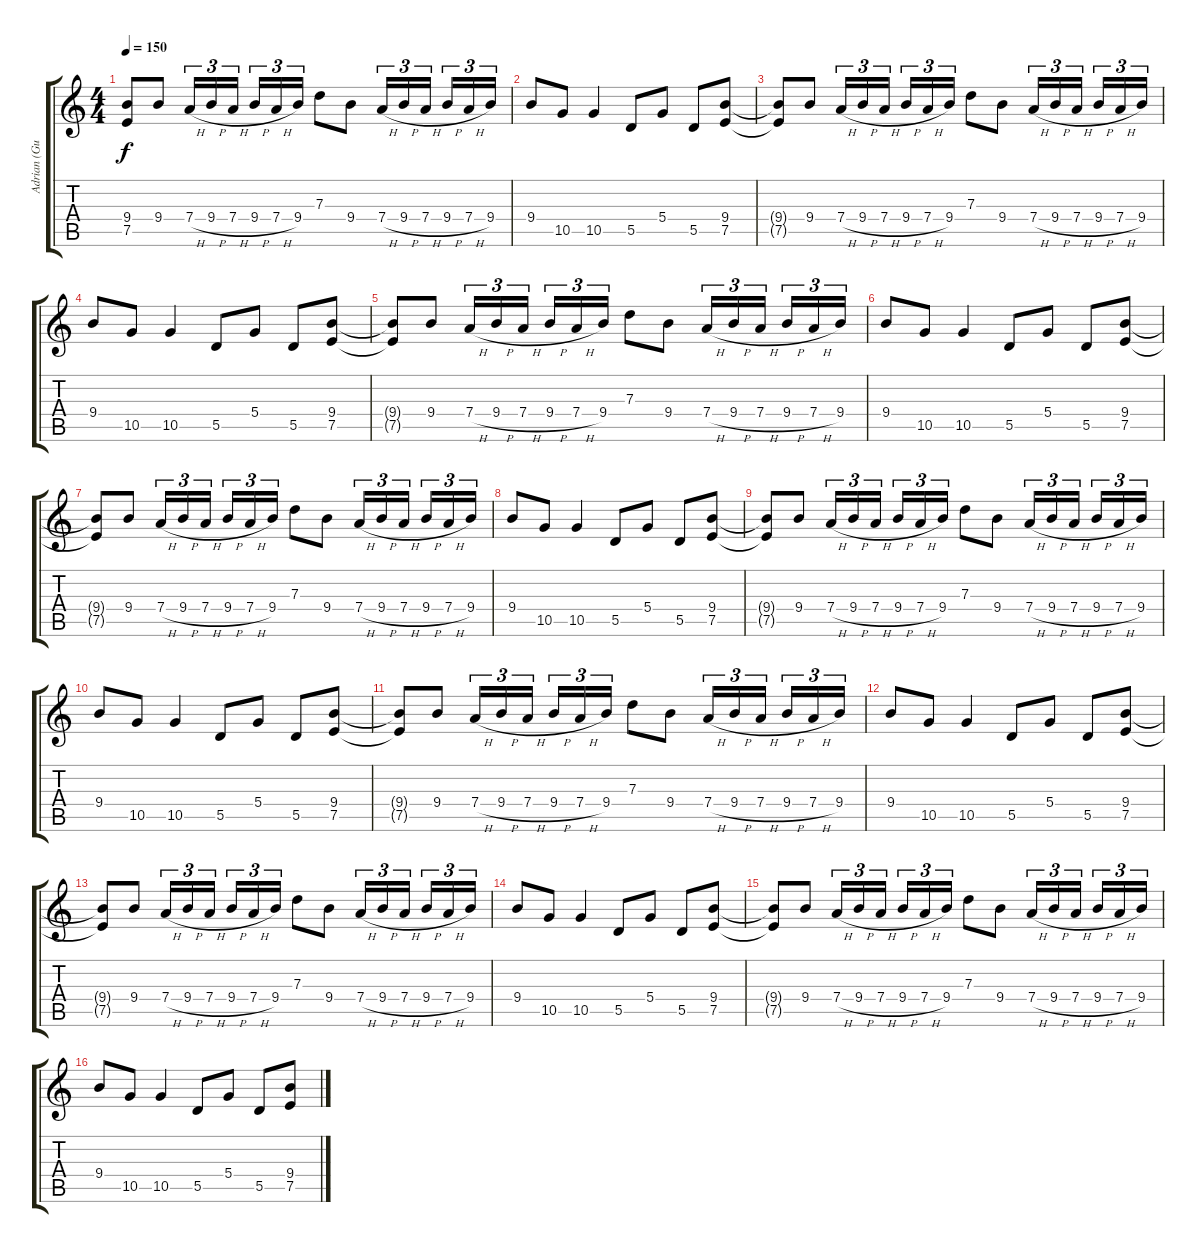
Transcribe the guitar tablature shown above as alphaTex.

\track ("Adrian (Guitar 2)" "Adrian (Gu") {instrument distortionguitar}
\staff {score tabs}
\tuning (E4 B3 G3 D3 A2 E2) {hide}
\ts (4 4)
\tempo 150
\clef g2
\ks c
(9.4{t} 7.5{t}).8{dy f} 9.4.8 7.4{h}.16{tu (3 2)} 9.4{h}.16{tu (3 2)} 7.4{h}.16{tu (3 2)} 9.4{h}.16{tu (3 2)} 7.4{h}.16{tu (3 2)} 9.4.16{tu (3 2)} 7.3.8 9.4.8 7.4{h}.16{tu (3 2)} 9.4{h}.16{tu (3 2)} 7.4{h}.16{tu (3 2)} 9.4{h}.16{tu (3 2)} 7.4{h}.16{tu (3 2)} 9.4.16{tu (3 2)} |
9.4.8 10.5.8 10.5.4 5.5.8 5.4.8 5.5.8 (9.4 7.5).8 |
(9.4{t} 7.5{t}).8 9.4.8 7.4{h}.16{tu (3 2)} 9.4{h}.16{tu (3 2)} 7.4{h}.16{tu (3 2)} 9.4{h}.16{tu (3 2)} 7.4{h}.16{tu (3 2)} 9.4.16{tu (3 2)} 7.3.8 9.4.8 7.4{h}.16{tu (3 2)} 9.4{h}.16{tu (3 2)} 7.4{h}.16{tu (3 2)} 9.4{h}.16{tu (3 2)} 7.4{h}.16{tu (3 2)} 9.4.16{tu (3 2)} |
9.4.8 10.5.8 10.5.4 5.5.8 5.4.8 5.5.8 (9.4 7.5).8 |
(9.4{t} 7.5{t}).8 9.4.8 7.4{h}.16{tu (3 2)} 9.4{h}.16{tu (3 2)} 7.4{h}.16{tu (3 2)} 9.4{h}.16{tu (3 2)} 7.4{h}.16{tu (3 2)} 9.4.16{tu (3 2)} 7.3.8 9.4.8 7.4{h}.16{tu (3 2)} 9.4{h}.16{tu (3 2)} 7.4{h}.16{tu (3 2)} 9.4{h}.16{tu (3 2)} 7.4{h}.16{tu (3 2)} 9.4.16{tu (3 2)} |
9.4.8 10.5.8 10.5.4 5.5.8 5.4.8 5.5.8 (9.4 7.5).8 |
(9.4{t} 7.5{t}).8 9.4.8 7.4{h}.16{tu (3 2)} 9.4{h}.16{tu (3 2)} 7.4{h}.16{tu (3 2)} 9.4{h}.16{tu (3 2)} 7.4{h}.16{tu (3 2)} 9.4.16{tu (3 2)} 7.3.8 9.4.8 7.4{h}.16{tu (3 2)} 9.4{h}.16{tu (3 2)} 7.4{h}.16{tu (3 2)} 9.4{h}.16{tu (3 2)} 7.4{h}.16{tu (3 2)} 9.4.16{tu (3 2)} |
9.4.8 10.5.8 10.5.4 5.5.8 5.4.8 5.5.8 (9.4 7.5).8 |
(9.4{t} 7.5{t}).8 9.4.8 7.4{h}.16{tu (3 2)} 9.4{h}.16{tu (3 2)} 7.4{h}.16{tu (3 2)} 9.4{h}.16{tu (3 2)} 7.4{h}.16{tu (3 2)} 9.4.16{tu (3 2)} 7.3.8 9.4.8 7.4{h}.16{tu (3 2)} 9.4{h}.16{tu (3 2)} 7.4{h}.16{tu (3 2)} 9.4{h}.16{tu (3 2)} 7.4{h}.16{tu (3 2)} 9.4.16{tu (3 2)} |
9.4.8 10.5.8 10.5.4 5.5.8 5.4.8 5.5.8 (9.4 7.5).8 |
(9.4{t} 7.5{t}).8 9.4.8 7.4{h}.16{tu (3 2)} 9.4{h}.16{tu (3 2)} 7.4{h}.16{tu (3 2)} 9.4{h}.16{tu (3 2)} 7.4{h}.16{tu (3 2)} 9.4.16{tu (3 2)} 7.3.8 9.4.8 7.4{h}.16{tu (3 2)} 9.4{h}.16{tu (3 2)} 7.4{h}.16{tu (3 2)} 9.4{h}.16{tu (3 2)} 7.4{h}.16{tu (3 2)} 9.4.16{tu (3 2)} |
9.4.8 10.5.8 10.5.4 5.5.8 5.4.8 5.5.8 (9.4 7.5).8 |
(9.4{t} 7.5{t}).8 9.4.8 7.4{h}.16{tu (3 2)} 9.4{h}.16{tu (3 2)} 7.4{h}.16{tu (3 2)} 9.4{h}.16{tu (3 2)} 7.4{h}.16{tu (3 2)} 9.4.16{tu (3 2)} 7.3.8 9.4.8 7.4{h}.16{tu (3 2)} 9.4{h}.16{tu (3 2)} 7.4{h}.16{tu (3 2)} 9.4{h}.16{tu (3 2)} 7.4{h}.16{tu (3 2)} 9.4.16{tu (3 2)} |
9.4.8 10.5.8 10.5.4 5.5.8 5.4.8 5.5.8 (9.4 7.5).8 |
(9.4{t} 7.5{t}).8 9.4.8 7.4{h}.16{tu (3 2)} 9.4{h}.16{tu (3 2)} 7.4{h}.16{tu (3 2)} 9.4{h}.16{tu (3 2)} 7.4{h}.16{tu (3 2)} 9.4.16{tu (3 2)} 7.3.8 9.4.8 7.4{h}.16{tu (3 2)} 9.4{h}.16{tu (3 2)} 7.4{h}.16{tu (3 2)} 9.4{h}.16{tu (3 2)} 7.4{h}.16{tu (3 2)} 9.4.16{tu (3 2)} |
9.4.8 10.5.8 10.5.4 5.5.8 5.4.8 5.5.8 (9.4 7.5).8
